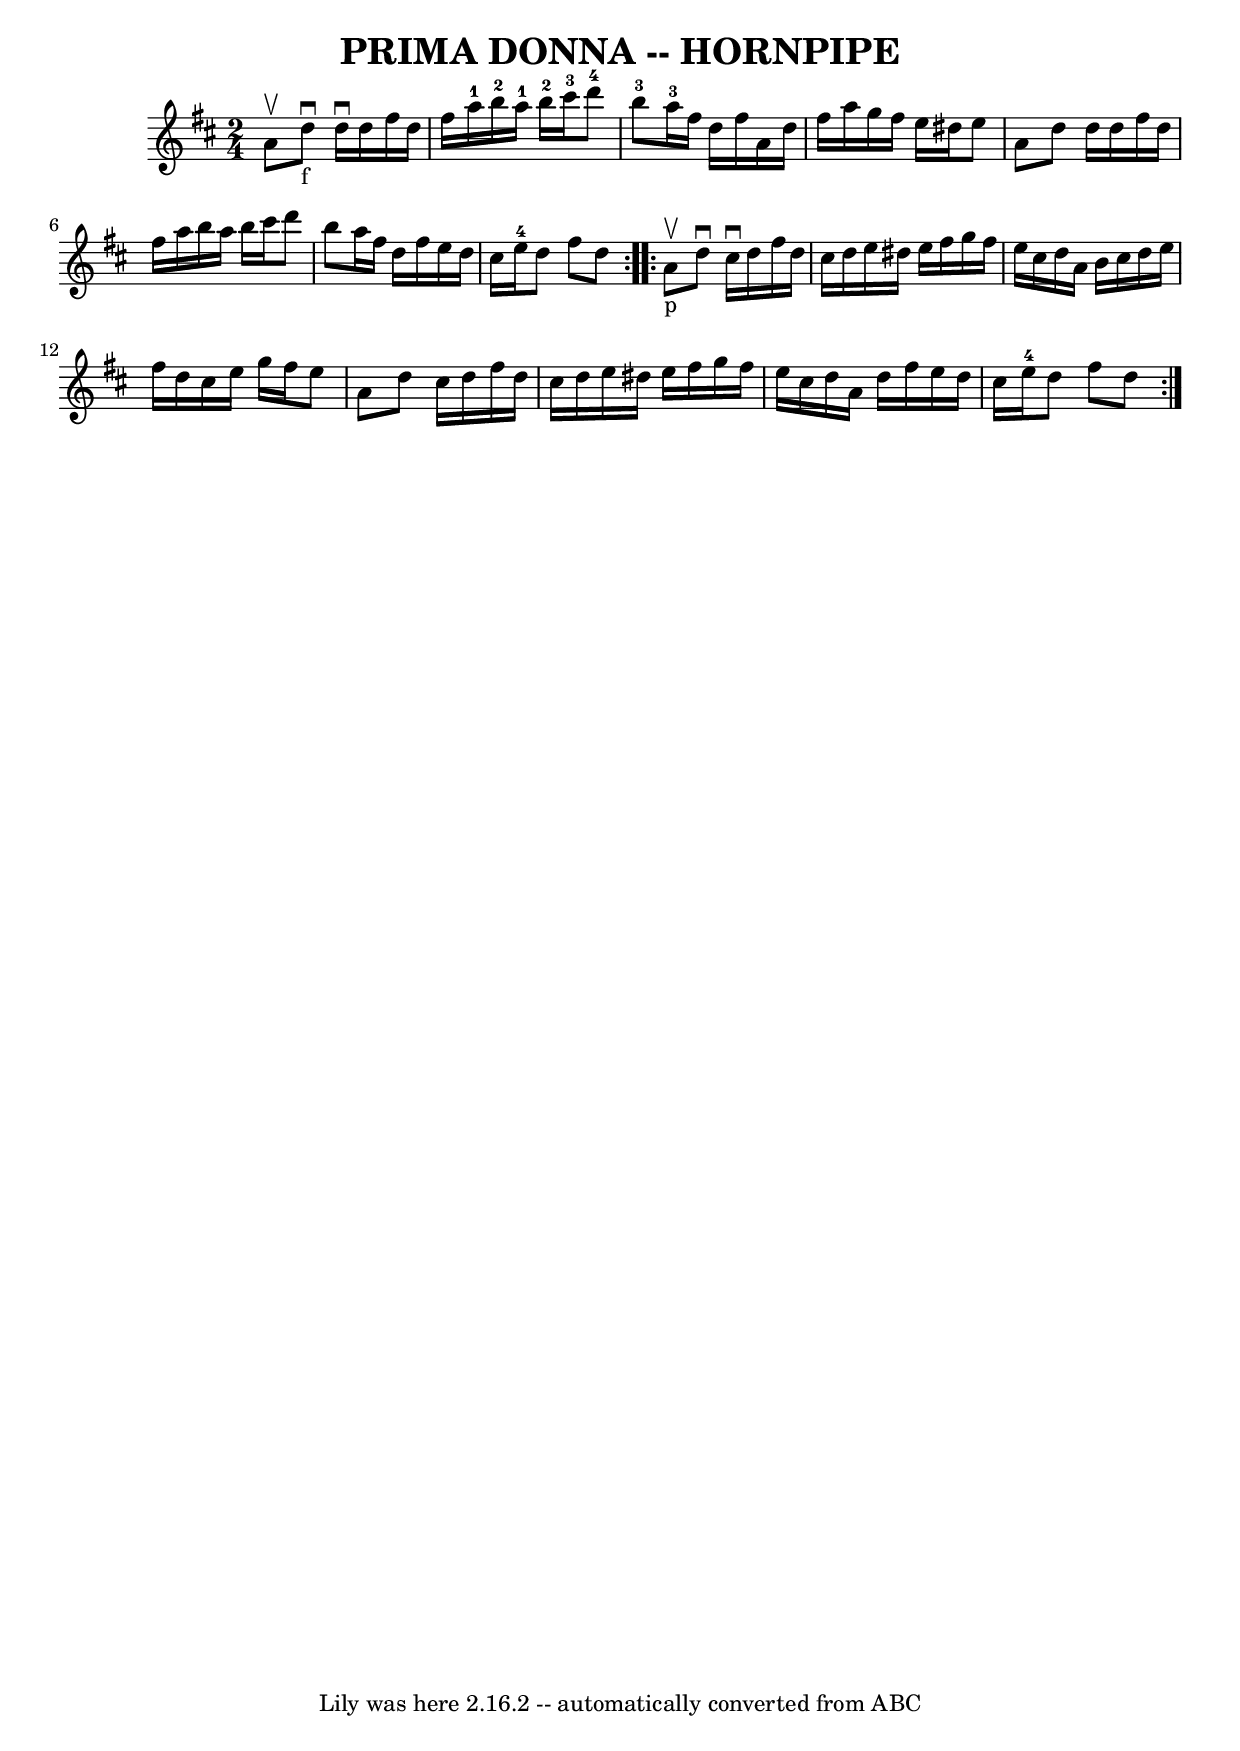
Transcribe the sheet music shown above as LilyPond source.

\version "2.16.2"
\include "Mammoth.ily"
\header {
  %% book = "Ryan's Mammoth Collection of Fiddle Tunes"
 crossRefNumber = "1"
 footnotes = ""
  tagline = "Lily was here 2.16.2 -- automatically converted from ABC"
  title = "PRIMA DONNA -- HORNPIPE"

}
voicedefault =  {



  \repeat volta 2 {

    \time 2/4 
    \key d \major a'8^\upbow        |
 d''8_"f"^\downbow d''16^\downbow d''16 fis''16 d''16 fis''16 a''16-1    |
 b''16-2 a''16-1 b''16-2 cis'''16-3 d'''8-4 b''8-3    |
 a''16-3 fis''16 d''16 fis''16 a'16 d''16 fis''16 a''16     |
 g''16 fis''16 e''16 dis''16 e''8 a'8    |  |
 d''8 d''16 d''16 fis''16 d''16 fis''16 a''16     |
 b''16 a''16 b''16 cis'''16 d'''8 b''8     |
 a''16 fis''16 d''16 fis''16 e''16 d''16 cis''16 e''16-4    |
 d''8 fis''8 d''8    
  }     

  \repeat volta 2 { a'8_"p"^\upbow        |
 d''8^\downbow cis''16^\downbow d''16 fis''16 d''16 cis''16 d''16    |
 e''16 dis''16 e''16 fis''16 g''16 fis''16 e''16 cis''16      |
 d''16 a'16 b'16 cis''16 d''16 e''16 fis''16 d''16     |
 cis''16 e''16 g''16 fis''16 e''8 a'8     | |
 d''8 cis''16 d''16 fis''16 d''16 cis''16 d''16     |
 e''16 dis''16 e''16 fis''16 g''16 fis''16 e''16 cis''16     |
 d''16 a'16 d''16 fis''16 e''16 d''16 cis''16 e''16-4    |
 d''8 fis''8 d''8    
  }   

}

\score{
  <<

    \context Staff="default"
    {
      \voicedefault 
      
    }

  >>
  \layout {
    
  }
  \midi {
  }

}
